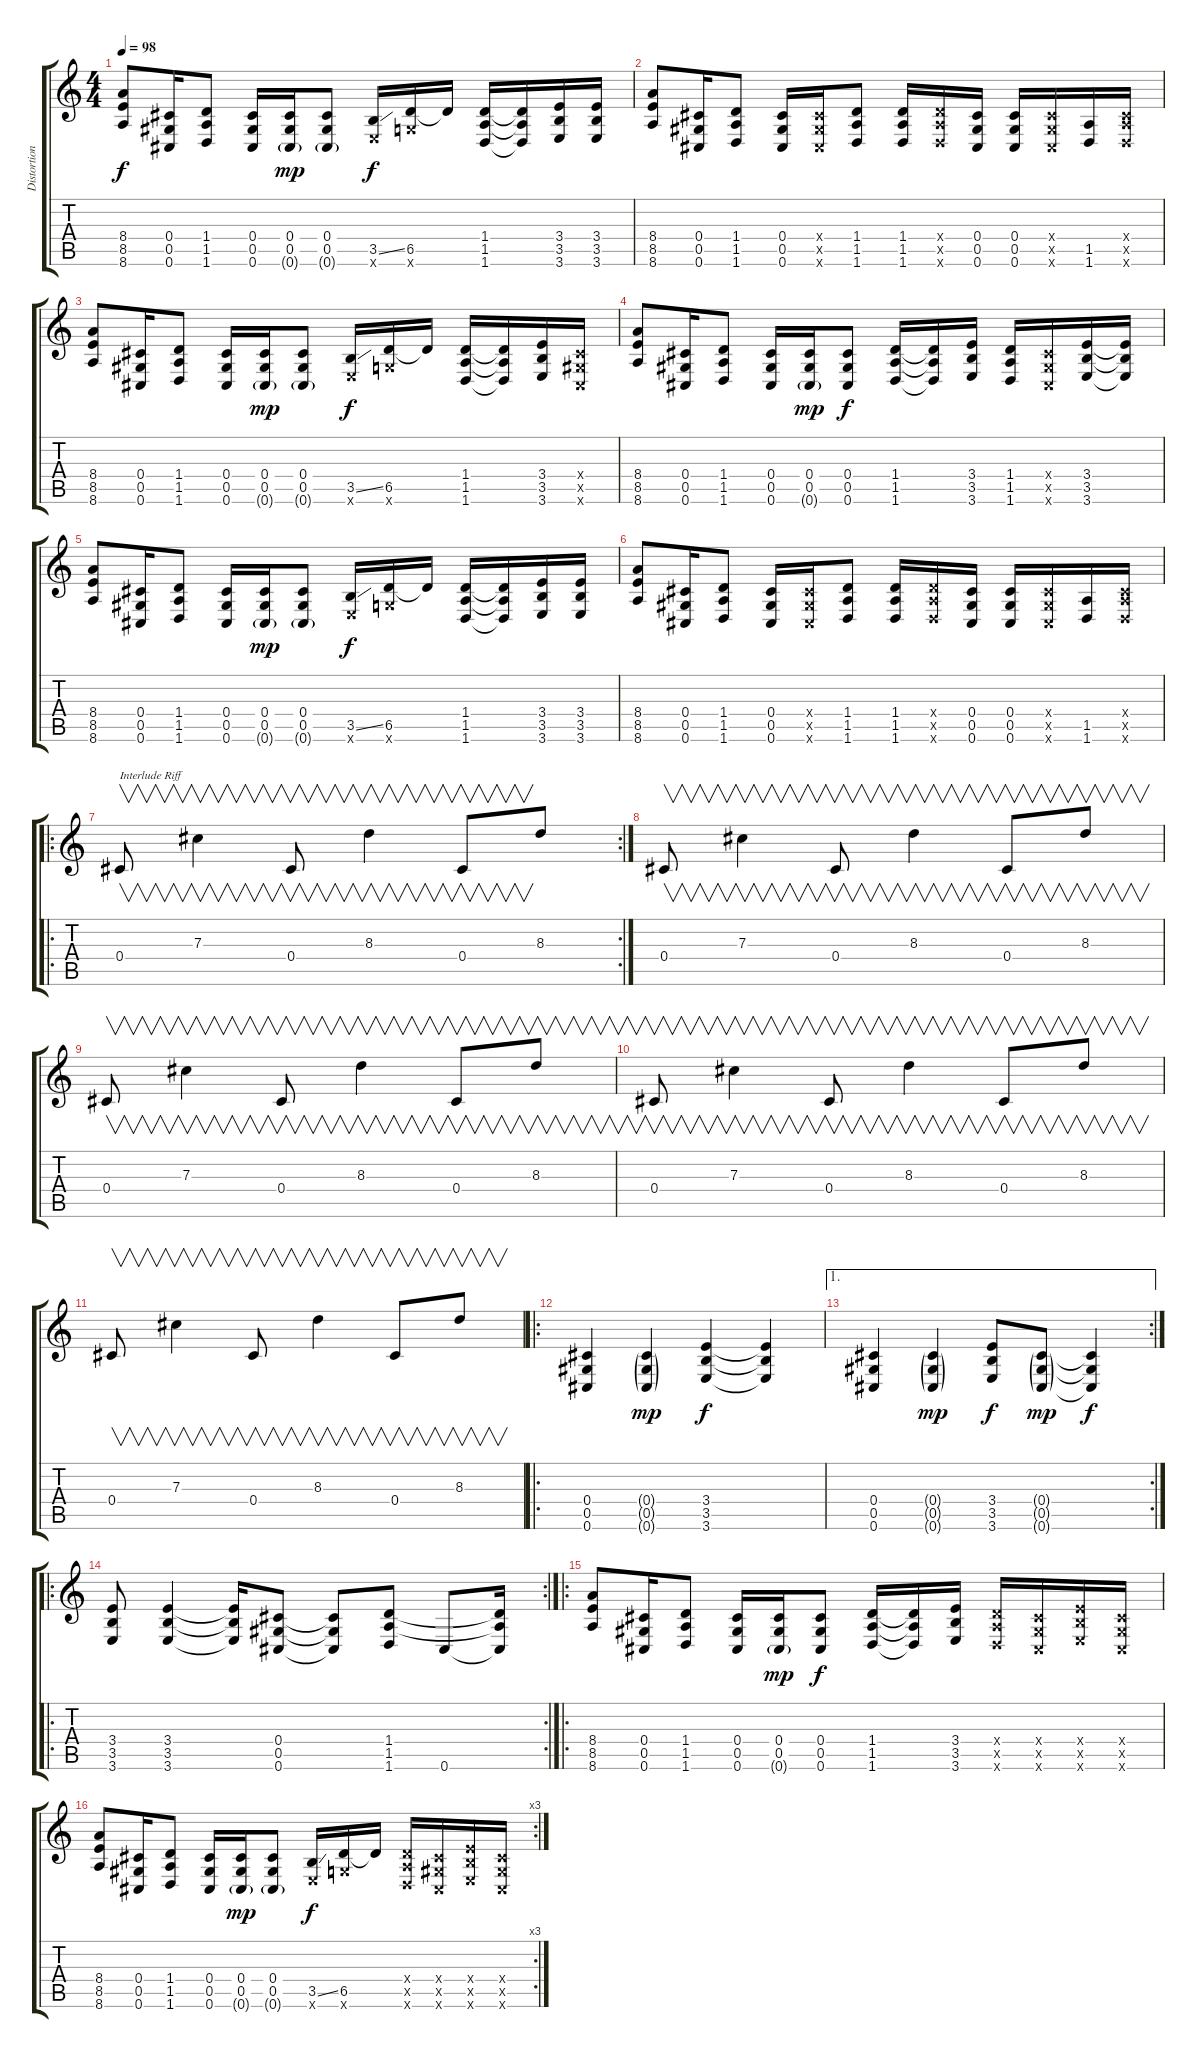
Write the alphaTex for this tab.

\track ("Distortion" "Distortion") {instrument distortionguitar}
\staff {score tabs}
\tuning (Eb4 Bb3 Gb3 Db3 Ab2 Db2) {hide}
\ts (4 4)
\tempo 98
\clef g2
\ks c
(8.4 8.5 8.6).8{dy f} (0.4 0.5 0.6).16 (1.4 1.5 1.6).8 (0.4 0.5 0.6).16 (0.4 0.5 0.6{g}).16{dy mp} (0.4 0.5 0.6{g}).8 (3.5{ss} 3.6{x}).16{dy f} (6.5 6.6{x}).16 6.5{t}.16 (1.4 1.5 1.6).16 (1.4{t} 1.5{t} 1.6{t}).16 (3.4 3.5 3.6).16 (3.4 3.5 3.6).16 |
(8.4 8.5 8.6).8 (0.4 0.5 0.6).16 (1.4 1.5 1.6).8 (0.4 0.5 0.6).16 (0.4{x} 0.5{x} 0.6{x}).16 (1.4 1.5 1.6).8 (1.4 1.5 1.6).16 (1.4{x} 1.5{x} 1.6{x}).16 (0.4 0.5 0.6).16 (0.4 0.5 0.6).16 (0.4{x} 0.5{x} 0.6{x}).16 (1.5 1.6).16 (0.4{x} 1.5{x} 1.6{x}).16 |
(8.4 8.5 8.6).8 (0.4 0.5 0.6).16 (1.4 1.5 1.6).8 (0.4 0.5 0.6).16 (0.4 0.5 0.6{g}).16{dy mp} (0.4 0.5 0.6{g}).8 (3.5{ss} 3.6{x}).16{dy f} (6.5 6.6{x}).16 6.5{t}.16 (1.4 1.5 1.6).16 (1.4{t} 1.5{t} 1.6{t}).16 (3.4 3.5 3.6).16 (0.4{x} 0.5{x} 0.6{x}).16 |
(8.4 8.5 8.6).8 (0.4 0.5 0.6).16 (1.4 1.5 1.6).8 (0.4 0.5 0.6).16 (0.4 0.5 0.6{g}).16{dy mp} (0.4 0.5 0.6).8{dy f} (1.4 1.5 1.6).16 (1.4{t} 1.5{t} 1.6{t}).16 (3.4 3.5 3.6).16 (1.4 1.5 1.6).16 (0.4{x} 0.5{x} 0.6{x}).16 (3.4 3.5 3.6).16 (3.4{t} 3.5{t} 3.6{t}).16 |
(8.4 8.5 8.6).8 (0.4 0.5 0.6).16 (1.4 1.5 1.6).8 (0.4 0.5 0.6).16 (0.4 0.5 0.6{g}).16{dy mp} (0.4 0.5 0.6{g}).8 (3.5{ss} 3.6{x}).16{dy f} (6.5 6.6{x}).16 6.5{t}.16 (1.4 1.5 1.6).16 (1.4{t} 1.5{t} 1.6{t}).16 (3.4 3.5 3.6).16 (3.4 3.5 3.6).16 |
(8.4 8.5 8.6).8 (0.4 0.5 0.6).16 (1.4 1.5 1.6).8 (0.4 0.5 0.6).16 (0.4{x} 0.5{x} 0.6{x}).16 (1.4 1.5 1.6).8 (1.4 1.5 1.6).16 (1.4{x} 1.5{x} 1.6{x}).16 (0.4 0.5 0.6).16 (0.4 0.5 0.6).16 (0.4{x} 0.5{x} 0.6{x}).16 (1.5 1.6).16 (0.4{x} 1.5{x} 1.6{x}).16 |
\ro
\rc 2
0.4.8{v txt "Interlude Riff" instrument electricguitarclean} 7.3.4{v} 0.4.8{v} 8.3.4{v} 0.4.8{v} 8.3.8 |
0.4.8{v instrument electricguitarclean} 7.3.4{v} 0.4.8{v} 8.3.4{v} 0.4.8{v} 8.3.8{v} |
0.4.8{v instrument electricguitarclean} 7.3.4{v} 0.4.8{v} 8.3.4{v} 0.4.8{v} 8.3.8{v} |
0.4.8{v instrument electricguitarclean} 7.3.4{v} 0.4.8{v} 8.3.4{v} 0.4.8{v} 8.3.8{v} |
0.4.8{v instrument electricguitarclean} 7.3.4{v} 0.4.8{v} 8.3.4{v} 0.4.8{v} 8.3.8{v} |
\ro
(0.4 0.5 0.6).4{instrument distortionguitar} (0.4{g} 0.5{g} 0.6{g}).4{dy mp} (3.4 3.5 3.6).4{dy f} (3.4{t} 3.5{t} 3.6{t}).4 |
\ae 1
\rc 2
(0.4 0.5 0.6).4 (0.4{g} 0.5{g} 0.6{g}).4{dy mp} (3.4 3.5 3.6).8{dy f} (0.4{g} 0.5{g} 0.6{g}).8{dy mp} (0.4{t} 0.5{t} 0.6{t}).4{dy f} |
\ro
\rc 2
(3.4 3.5 3.6).8 (3.4 3.5 3.6).4 (3.4{t} 3.5{t} 3.6{t}).16 (0.4 0.5 0.6).8 (0.4{t} 0.5{t} 0.6{t}).8 (1.4 1.5 1.6).8 0.6.8 (1.4{t} 1.5{t} 0.6{t}).16 |
\ro
(8.4 8.5 8.6).8 (0.4 0.5 0.6).16 (1.4 1.5 1.6).8 (0.4 0.5 0.6).16 (0.4 0.5 0.6{g}).16{dy mp} (0.4 0.5 0.6).8{dy f} (1.4 1.5 1.6).16 (1.4{t} 1.5{t} 1.6{t}).16 (3.4 3.5 3.6).16 (1.4{x} 1.5{x} 1.6{x}).16 (0.4{x} 0.5{x} 0.6{x}).16 (3.4{x} 3.5{x} 3.6{x}).16 (0.4{x} 0.5{x} 0.6{x}).16 |
\rc 3
(8.4 8.5 8.6).8 (0.4 0.5 0.6).16 (1.4 1.5 1.6).8 (0.4 0.5 0.6).16 (0.4 0.5 0.6{g}).16{dy mp} (0.4 0.5 0.6{g}).8 (3.5{ss} 3.6{x}).16{dy f} (6.5 6.6{x}).16 6.5{t}.16 (1.4{x} 1.5{x} 1.6{x}).16 (0.4{x} 0.5{x} 0.6{x}).16 (3.4{x} 3.5{x} 3.6{x}).16 (0.4{x} 0.5{x} 0.6{x}).16
